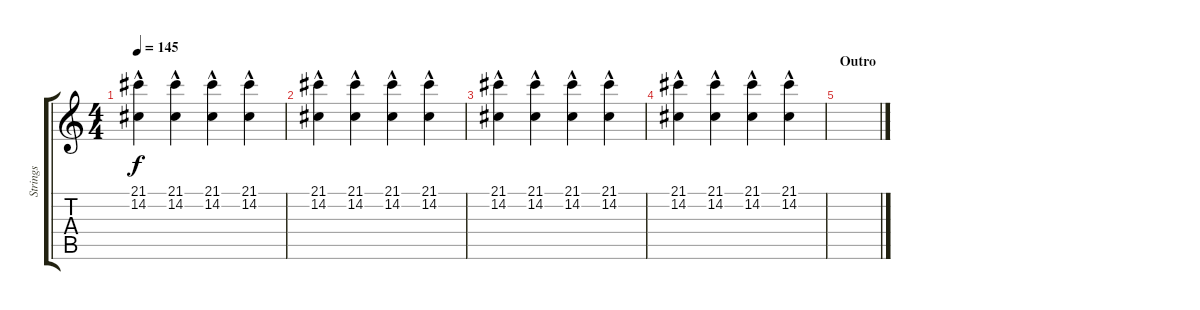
\track ("Strings" "Strings") {instrument stringensemble1}
\staff {score tabs}
\tuning (E4 B3 G3 D3 A2 E2) {hide}
\ts (4 4)
\tempo 145
\clef g2
\ks c
(21.1{hac} 14.2{hac}).4{dy f} (21.1{hac} 14.2{hac}).4 (21.1{hac} 14.2{hac}).4 (21.1{hac} 14.2{hac}).4 |
(21.1{hac} 14.2{hac}).4 (21.1{hac} 14.2{hac}).4 (21.1{hac} 14.2{hac}).4 (21.1{hac} 14.2{hac}).4 |
(21.1{hac} 14.2{hac}).4 (21.1{hac} 14.2{hac}).4 (21.1{hac} 14.2{hac}).4 (21.1{hac} 14.2{hac}).4 |
(21.1{hac} 14.2{hac}).4 (21.1{hac} 14.2{hac}).4 (21.1{hac} 14.2{hac}).4 (21.1{hac} 14.2{hac}).4 |
\section ("" "Outro")
